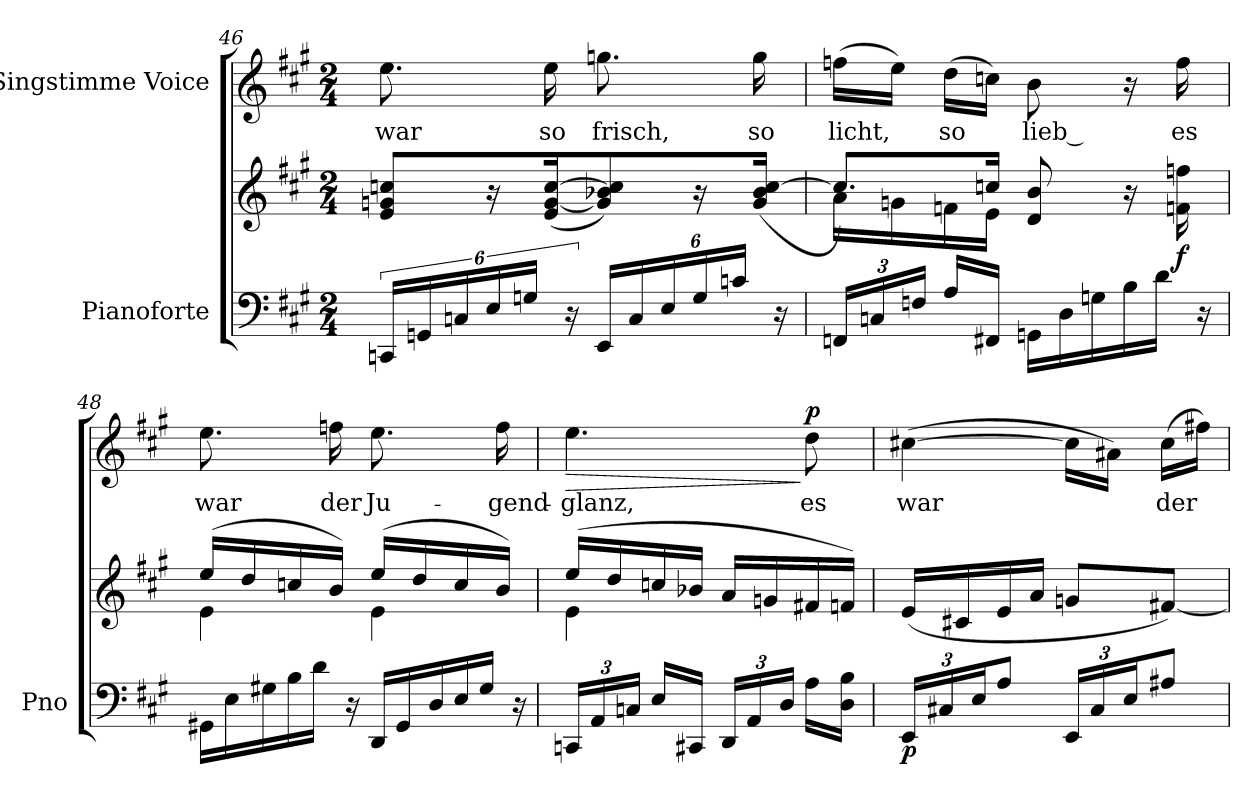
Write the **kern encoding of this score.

**kern	**kern	**dynam	**kern	**text	**dynam
*part2	*part2	*part2	*part1	*part1	*part1
*staff3	*staff2	*staff2/3	*staff1	*staff1	*staff1
*I"Pianoforte	*	*	*I"Singstimme Voice	*	*
*I'Pno	*	*	*	*	*
*clefF4	*clefG2	*	*clefG2	*	*
*k[f#c#g#]	*k[f#c#g#]	*	*k[f#c#g#]	*	*
*M2/4	*M2/4	*	*M2/4	*	*
=46	=46	=46	=46	=46	=46
24CCn/LL	8e/ 8gn/ 8ccn/L	.	8.ee\	war	.
24GGn/	.	.	.	.	.
24Cn/	.	.	.	.	.
24E/	16r	.	.	.	.
24Gn/JJ	.	.	.	.	.
.	(<16e/ [16g/ [16cc/JJ	.	16ee\	so	.
24r	.	.	.	.	.
*Xbrackettup	*	*	*	*	*
24EE/LL	8g/] 8b-X/ 8cc/]L)	.	8.ggn\	frisch,	.
24C/	.	.	.	.	.
24E/	.	.	.	.	.
24G/	16r	.	.	.	.
24cn/JJ	.	.	.	.	.
.	(<16g/ 16b-/ [16cc/JJ	.	16gg\	so	.
24r	.	.	.	.	.
=47	=47	=47	=47	=47	=47
*brackettup	*	*	*	*	*
*	*^	*	*	*	*
24FFn/LL	8.ccn/L])	16a\LL	.	(16ffn\LL	licht,	.
24Cn/	.	.	.	.	.	.
.	.	16gn\	.	16ee\JJ)	.	.
24Fn/JJ	.	.	.	.	.	.
16A/LL	.	16fn\	.	(16dd\LL	so	.
16FF#X/JJ	16cc/Jk	16e\JJ	.	16ccn\JJ)	.	.
*Xtuplet	*	*	*	*	*	*
24GGn\LL	8d/ 8b/	4ryy	.	8b\	lieb _	.
24D\	.	.	.	.	.	.
24Gn\	.	.	.	.	.	.
24B\	16r	.	.	16r	.	.
24d\JJ	.	.	.	.	.	.
!	!	!	!LO:DY:b	!	!	!
.	16fn\ 16ffn\	.	f	16ff\	es	.
24r	.	.	.	.	.	.
=48	=48	=48	=48	=48	=48	=48
24GG#X\LL	(16ee/LL	4e\	.	8.ee\	war	.
24E\	.	.	.	.	.	.
.	16dd/	.	.	.	.	.
24G#X\	.	.	.	.	.	.
24B\	16ccn/	.	.	.	.	.
24d\JJ	.	.	.	.	.	.
.	16b/JJ)	.	.	16ffn\	der	.
24r	.	.	.	.	.	.
24DD/LL	(16ee/LL	4e\	.	8.ee\	Ju-	.
24GG#/	.	.	.	.	.	.
.	16dd/	.	.	.	.	.
24D/	.	.	.	.	.	.
24E/	16cc/	.	.	.	.	.
24G#/JJ	.	.	.	.	.	.
.	16b/JJ)	.	.	16ff\	-gend-	.
24r	.	.	.	.	.	.
=49	=49	=49	=49	=49	=49	=49
*tuplet	*	*	*	*	*	*
!	!	!	!	!	!	!LO:HP:b
24CCn/LL	(16ee/LL	4e\	.	4.ee\	-glanz,	>
24AA/	.	.	.	.	.	.
.	16dd/	.	.	.	.	.
24Cn/JJ	.	.	.	.	.	.
16E/LL	16ccn/	.	.	.	.	.
16CC#X/JJ	16b-X/JJ	.	.	.	.	.
24DD/LL	16a/LL	4ryy	.	.	.	.
24AA/	.	.	.	.	.	.
.	16gn/	.	.	.	.	.
24D/JJ	.	.	.	.	.	.
!	!	!	!	!	!	!LO:DY:n=1:a
16A\LL	16f#X/	.	.	8dd\	es	] p
16D\ 16B\JJ	16fn/JJ)	.	.	.	.	.
*	*v	*v	*	*	*	*
=50	=50	=50	=50	=50	=50
*Xbrackettup	*	*	*	*	*
!	!	!LO:DY:b=2	!	!	!
24EE/LL	(16e/LL	p	([4cc#X\	war	.
24C#X/	.	.	.	.	.
.	16c#X/	.	.	.	.
24E/J	.	.	.	.	.
8A/J	16e/	.	.	.	.
.	16a/JJ	.	.	.	.
*brackettup	*	*	*	*	*
24EE/LL	8gn/L	.	16cc#\LL]	.	.
24C#/	.	.	.	.	.
.	.	.	16a#X\JJ)	.	.
24E/J	.	.	.	.	.
8A#X/J	[8f#X/J)	.	(16cc#\LL	der	.
.	.	.	16ff#X\JJ)	.	.
=	=	=	=	=	=
*-	*-	*-	*-	*-	*-
